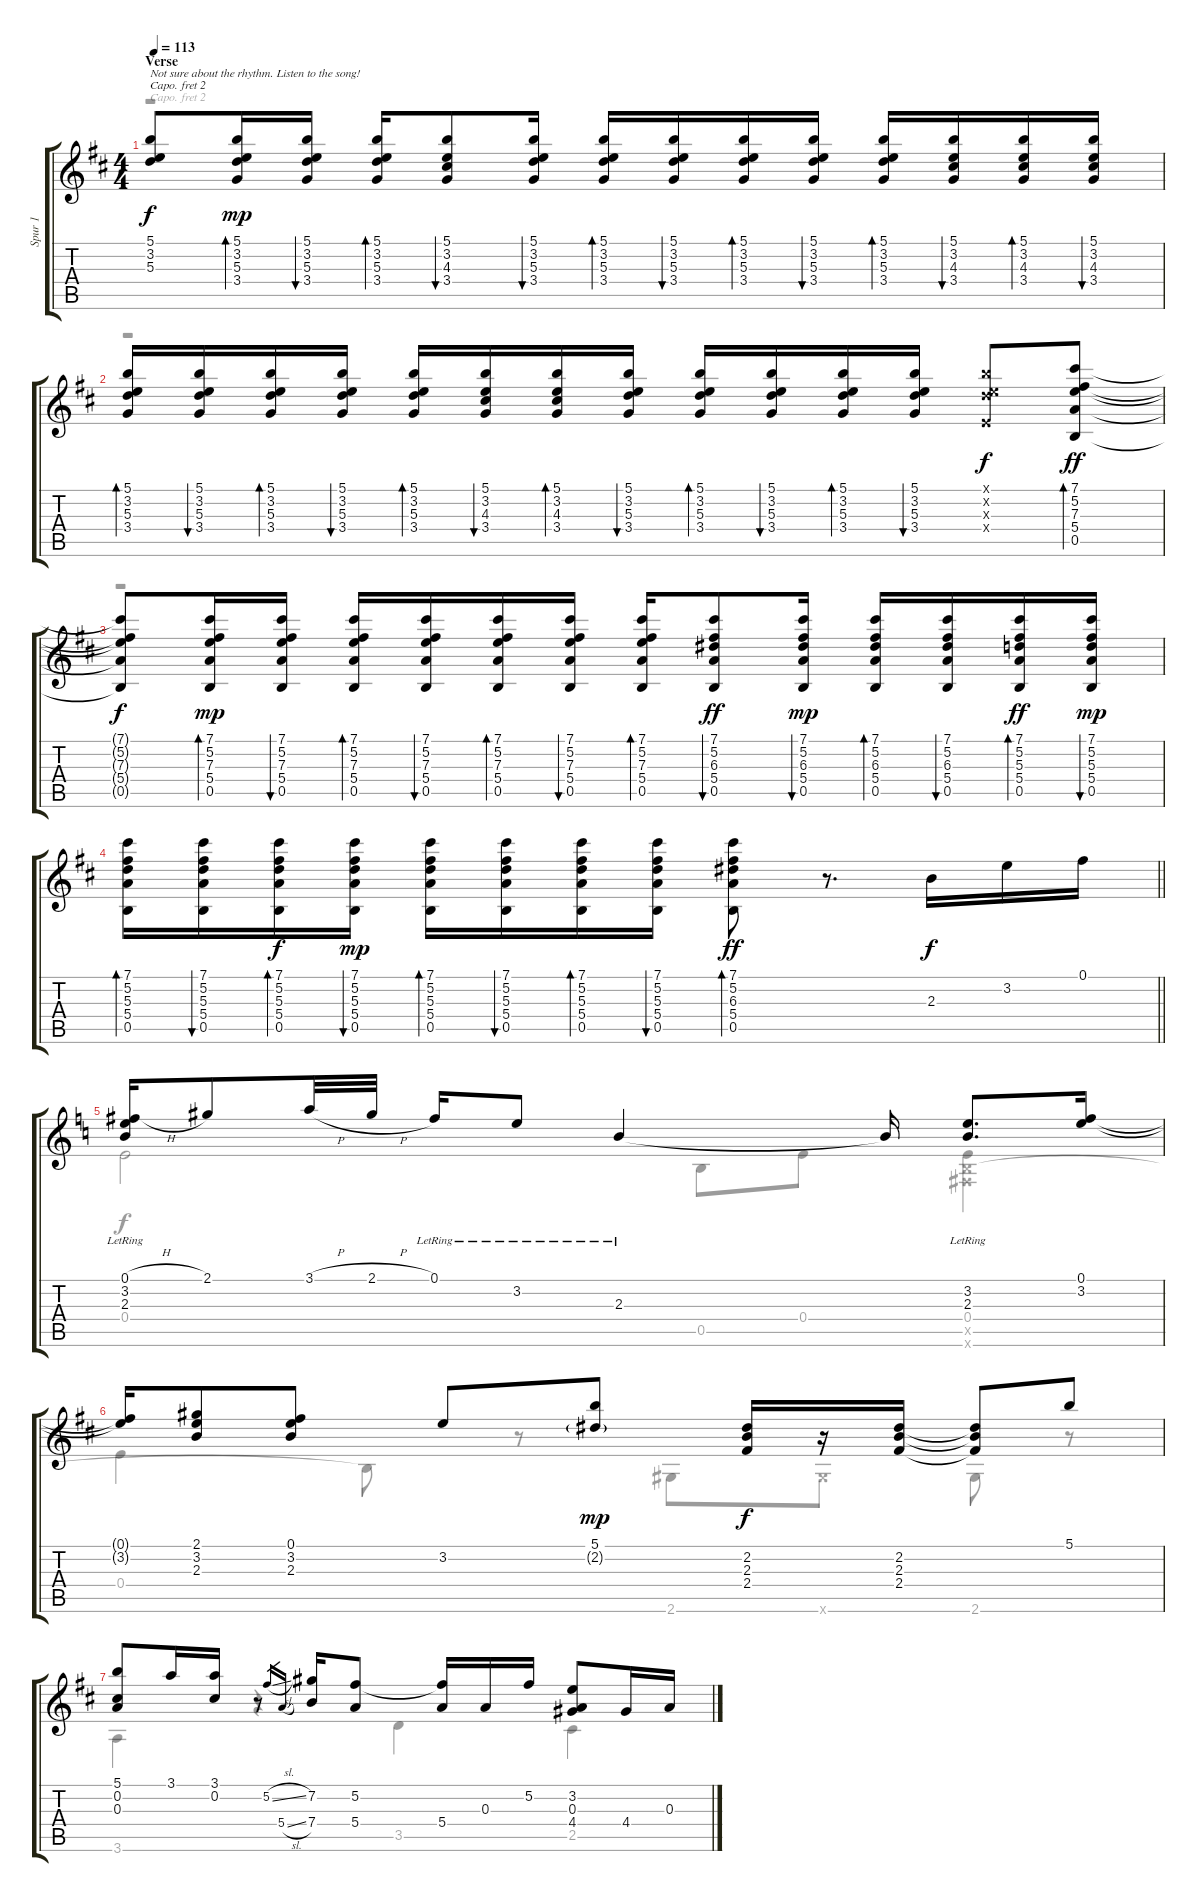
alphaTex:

\track ("Spur 1" "Spur 1") {instrument acousticguitarsteel}
\staff {score tabs}
\capo 2
\tuning (E4 B3 G3 D3 A2 E2) {hide}
\voice
\ts (4 4)
\section ("" "Verse")
\tempo 113
\clef g2
\ks d
(5.1{t} 3.2{t} 5.3{t}).8{txt "Not sure about the rhythm. Listen to the song!" dy f} (5.1 3.2 5.3 3.4).16{bd 120 dy mp} (5.1 3.2 5.3 3.4).16{bu 120} (5.1 3.2 5.3 3.4).16{bd 120} (5.1 3.2 4.3 3.4).8{bu 120} (5.1 3.2 5.3 3.4).16{bu 120} (5.1 3.2 5.3 3.4).16{bd 120} (5.1 3.2 5.3 3.4).16{bu 120} (5.1 3.2 5.3 3.4).16{bd 120} (5.1 3.2 5.3 3.4).16{bu 120} (5.1 3.2 5.3 3.4).16{bd 120} (5.1 3.2 4.3 3.4).16{bu 120} (5.1 3.2 4.3 3.4).16{bd 120} (5.1 3.2 4.3 3.4).16{bu 120} |
(5.1 3.2 5.3 3.4).16{bd 120} (5.1 3.2 5.3 3.4).16{bu 120} (5.1 3.2 5.3 3.4).16{bd 120} (5.1 3.2 5.3 3.4).16{bu 120} (5.1 3.2 5.3 3.4).16{bd 120} (5.1 3.2 4.3 3.4).16{bu 120} (5.1 3.2 4.3 3.4).16{bd 120} (5.1 3.2 5.3 3.4).16{bu 120} (5.1 3.2 5.3 3.4).16{bd 120} (5.1 3.2 5.3 3.4).16{bu 120} (5.1 3.2 5.3 3.4).16{bd 120} (5.1 3.2 5.3 3.4).16{bu 120} (5.1{x} 3.2{x} 5.3{x} 0.4{x}).8{dy f} (7.1 5.2 7.3 5.4 0.5).8{bd 30 dy ff} |
(7.1{t} 5.2{t} 7.3{t} 5.4{t} 0.5{t}).8{dy f} (7.1 5.2 7.3 5.4 0.5).16{bd 120 dy mp} (7.1 5.2 7.3 5.4 0.5).16{bu 120} (7.1 5.2 7.3 5.4 0.5).16{bd 120} (7.1 5.2 7.3 5.4 0.5).16{bu 120} (7.1 5.2 7.3 5.4 0.5).16{bd 120} (7.1 5.2 7.3 5.4 0.5).16{bu 120} (7.1 5.2 7.3 5.4 0.5).16{bd 120} (7.1 5.2 6.3 5.4 0.5).8{bu 120 dy ff} (7.1 5.2 6.3 5.4 0.5).16{bu 120 dy mp} (7.1 5.2 6.3 5.4 0.5).16{bd 120} (7.1 5.2 6.3 5.4 0.5).16{bu 120} (7.1 5.2 5.3 5.4 0.5).16{bd 120 dy ff} (7.1 5.2 5.3 5.4 0.5).16{bu 120 dy mp} |
\barLineRight lightlight
(7.1 5.2 5.3 5.4 0.5).16{bd 120} (7.1 5.2 5.3 5.4 0.5).16{bu 120} (7.1 5.2 5.3 5.4 0.5).16{bd 120 dy f} (7.1 5.2 5.3 5.4 0.5).16{bu 120 dy mp} (7.1 5.2 5.3 5.4 0.5).16{bd 120} (7.1 5.2 5.3 5.4 0.5).16{bu 120} (7.1 5.2 5.3 5.4 0.5).16{bd 120} (7.1 5.2 5.3 5.4 0.5).16{bu 120} (7.1 5.2 6.3 5.4 0.5).8{bd 60 dy ff} r.8{d} 2.3.16{dy f} 3.2.16 0.1.16 |
\ks c
(0.1{h} 3.2{lr} 2.3{lr}).16 2.1.8 3.1{h}.32 2.1{h}.32 0.1{lr}.16 3.2{lr}.8 2.3{lr}.4 2.3{t}.16 (3.2{lr} 2.3{lr}).8{d} (0.1 3.2).16 |
\ks d
(0.1{t} 3.2{t}).16 (2.1 3.2 2.3).8 (0.1 3.2 2.3).8 3.2.8 (5.1 2.2{g}).8{dy mp} (2.2 2.3 2.4).16{dy f} r.16 (2.2 2.3 2.4).16 (2.2{t} 2.3{t} 2.4{t}).8 5.1.8 |
(5.1 0.2 0.3).8 3.1.16 (3.1 0.2).16 r.8 5.2{sl}.16{gr} 5.4{sl}.16{gr} (7.2 7.4).16 (5.2 5.4).8 (5.2{t} 5.4).16 0.3.16 5.2.16 (3.2 0.3 4.4).8 4.4.16 0.3.16
\voice
\clef g2
\ottava regular
\simile none
\ks d
r.1{dy f} |
r.1 |
r.1 |
\barLineRight lightlight
|
\ks c
0.4.2 0.5.8 0.4.8 (0.4 0.5{x} 0.6{x}).4 |
\ks d
0.4.4 0.5{t}.8 r.8 2.6.8 2.6{x}.8 2.6.8 r.8 |
3.6.4 r.4 3.5.4 2.5.4
